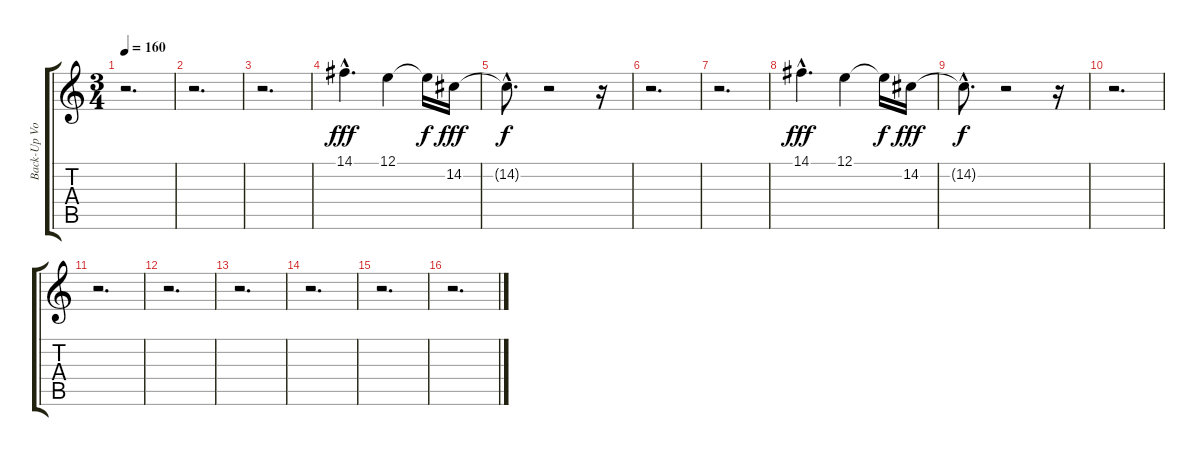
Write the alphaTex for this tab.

\track ("Back-Up Vocals" "Back-Up Vo") {instrument choiraahs}
\staff {score tabs}
\tuning (E4 B3 G3 D3 A2 E2) {hide}
\ts (3 4)
\tempo 160
\clef g2
\ks c
r.2{d dy fff instrument choiraahs} |
r.2{d} |
r.2{d} |
14.1{hac}.4{d} 12.1.4 12.1{t}.16{dy f} 14.2.16{dy fff} |
14.2{hac t}.8{d dy f} r.2 r.16 |
r.2{d} |
r.2{d} |
14.1{hac}.4{d dy fff} 12.1.4 12.1{t}.16{dy f} 14.2.16{dy fff} |
14.2{hac t}.8{d dy f} r.2 r.16 |
r.2{d} |
r.2{d} |
r.2{d} |
r.2{d} |
r.2{d} |
r.2{d} |
r.2{d}
